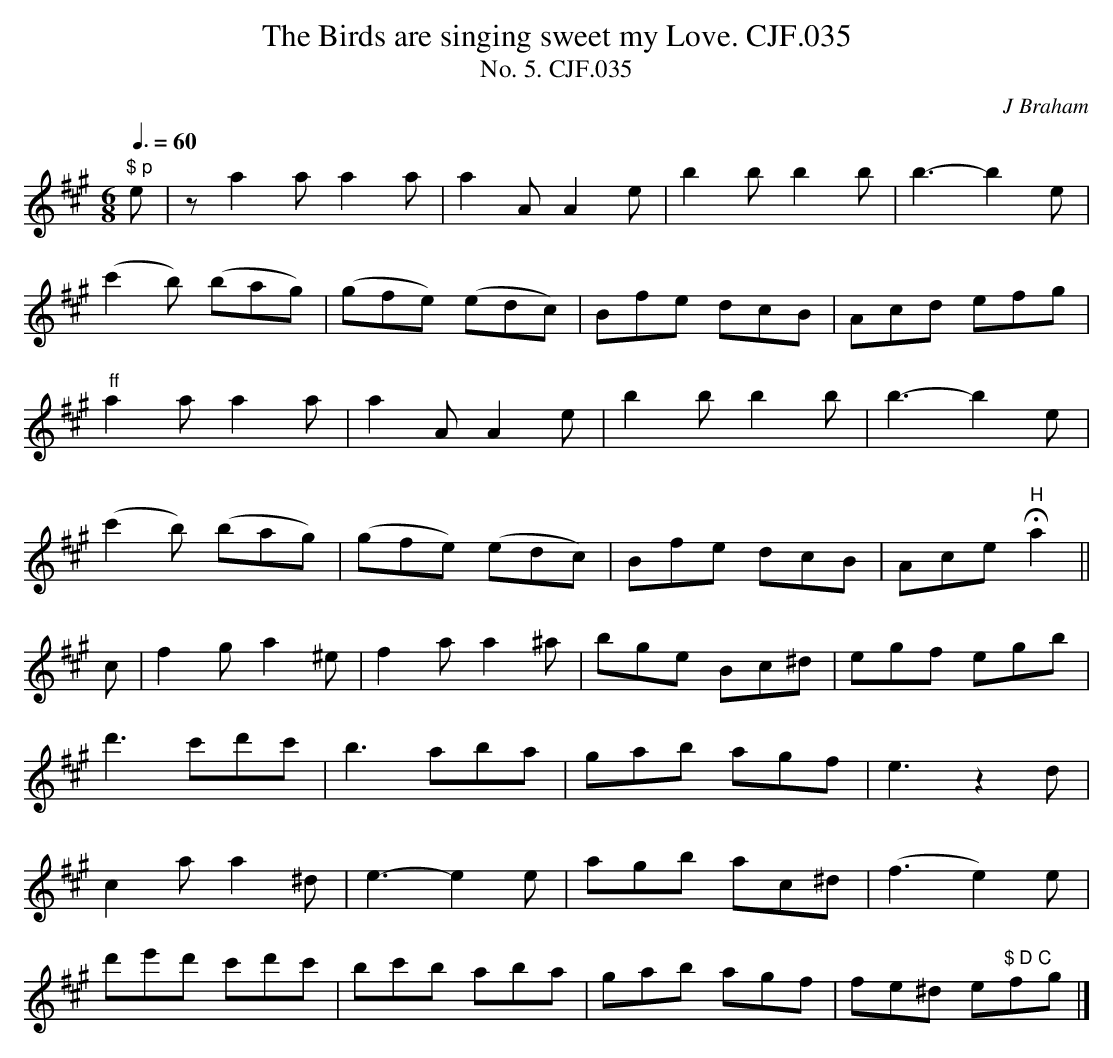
X:1
T:Birds are singing sweet my Love. CJF.035, The
T:No. 5. CJF.035
C:J Braham
M:6/8
L:1/8
Q:3/8=60
K:A
"$ p"e|\
za2aa2a|a2AA2e|b2bb2b|b3-b2e|
(c'2b) (bag)|(gfe) (edc)|Bfe dcB|Acd efg|
" ff"a2aa2a|a2AA2e|b2bb2b|b3-b2e|
(c'2b) (bag)|(gfe) (edc)|Bfe dcB|AceH"H"a2||
c|f2ga2^e|f2aa2^a|bge Bc^d|egf egb|
d'3 c'd'c'|b3aba|gab agf|e3z2d|
c2aa2^d|e3-e2e|agb ac^d|(f3e2)e|
d'e'd' c'd'c'|bc'b aba|gab agf|fe^d e"$ D C"fg|]
